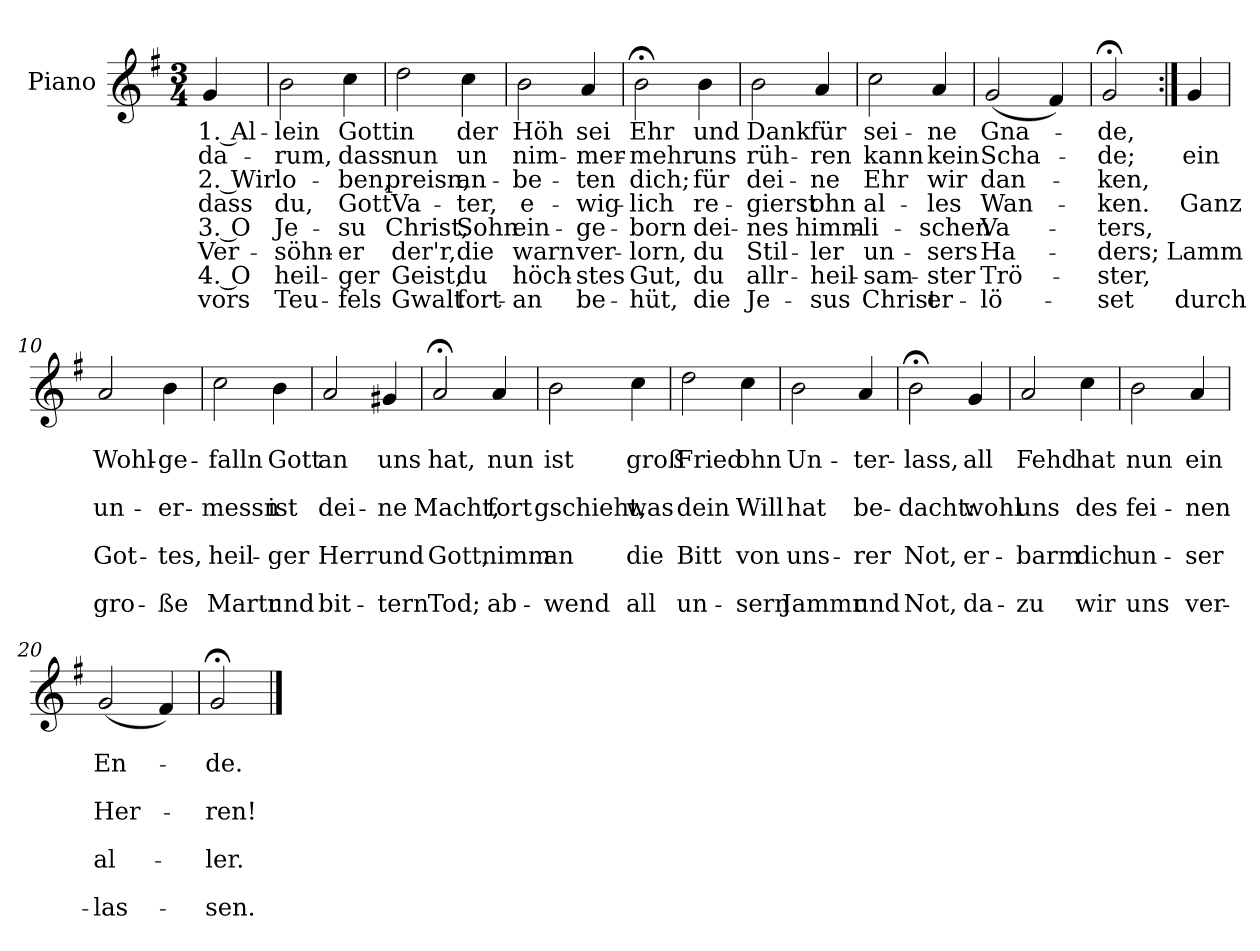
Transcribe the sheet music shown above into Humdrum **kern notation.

**kern	**text	**text	**text	**text	**text	**text	**text	**text
*part1	*part1	*part1	*part1	*part1	*part1	*part1	*part1	*part1
*staff1	*staff1	*staff1	*staff1	*staff1	*staff1	*staff1	*staff1	*staff1
*I"Piano	*	*	*	*	*	*	*	*
*I'Pno.	*	*	*	*	*	*	*	*
*clefG2	*	*	*	*	*	*	*	*
*k[f#]	*	*	*	*	*	*	*	*
*M3/4	*	*	*	*	*	*	*	*
=	=	=	=	=	=	=	=	=
!	!LO:LY:b	!LO:LY:b	!LO:LY:b	!LO:LY:b	!LO:LY:b	!LO:LY:b	!LO:LY:b	!LO:LY:b
4g/	1. Al-	da-	2. Wir	dass	3. O	Ver-	4. O	vors
=1	=1	=1	=1	=1	=1	=1	=1	=1
!	!LO:LY:b	!LO:LY:b	!LO:LY:b	!LO:LY:b	!LO:LY:b	!LO:LY:b	!LO:LY:b	!LO:LY:b
2b\	-lein	-rum,	lo-	du,	Je-	-söhn-	heil-	Teu-
!	!LO:LY:b	!LO:LY:b	!LO:LY:b	!LO:LY:b	!LO:LY:b	!LO:LY:b	!LO:LY:b	!LO:LY:b
4cc\	Gott	dass	-ben,	Gott	-su	-er	-ger	-fels
=2	=2	=2	=2	=2	=2	=2	=2	=2
!	!LO:LY:b	!LO:LY:b	!LO:LY:b	!LO:LY:b	!LO:LY:b	!LO:LY:b	!LO:LY:b	!LO:LY:b
2dd\	in	nun	preisn,	Va-	Christ,	der'r,	Geist,	Gwalt
!	!LO:LY:b	!LO:LY:b	!LO:LY:b	!LO:LY:b	!LO:LY:b	!LO:LY:b	!LO:LY:b	!LO:LY:b
4cc\	der	un	an-	-ter,	Sohn	die	du	fort-
=3	=3	=3	=3	=3	=3	=3	=3	=3
!	!LO:LY:b	!LO:LY:b	!LO:LY:b	!LO:LY:b	!LO:LY:b	!LO:LY:b	!LO:LY:b	!LO:LY:b
2b\	Höh	nim-	-be-	e-	ein-	warn	höch-	-an
!	!LO:LY:b	!LO:LY:b	!LO:LY:b	!LO:LY:b	!LO:LY:b	!LO:LY:b	!LO:LY:b	!LO:LY:b
4a/	sei	-mer-	-ten	-wig-	-ge-	ver-	-stes	be-
=4	=4	=4	=4	=4	=4	=4	=4	=4
!	!LO:LY:b	!LO:LY:b	!LO:LY:b	!LO:LY:b	!LO:LY:b	!LO:LY:b	!LO:LY:b	!LO:LY:b
2b;<\	Ehr	-mehr	dich;	-lich	-born	-lorn,	Gut,	-hüt,
!	!LO:LY:b	!LO:LY:b	!LO:LY:b	!LO:LY:b	!LO:LY:b	!LO:LY:b	!LO:LY:b	!LO:LY:b
4b\	und	uns	für	re-	dei-	du	du	die
=5	=5	=5	=5	=5	=5	=5	=5	=5
!	!LO:LY:b	!LO:LY:b	!LO:LY:b	!LO:LY:b	!LO:LY:b	!LO:LY:b	!LO:LY:b	!LO:LY:b
2b\	Dank	rüh-	dei-	-gierst	-nes	Stil-	allr-	Je-
!	!LO:LY:b	!LO:LY:b	!LO:LY:b	!LO:LY:b	!LO:LY:b	!LO:LY:b	!LO:LY:b	!LO:LY:b
4a/	für	-ren	-ne	ohn	himm-	-ler	-heil-	-sus
=6	=6	=6	=6	=6	=6	=6	=6	=6
!	!LO:LY:b	!LO:LY:b	!LO:LY:b	!LO:LY:b	!LO:LY:b	!LO:LY:b	!LO:LY:b	!LO:LY:b
2cc\	sei-	kann	Ehr	al-	-li-	un-	-sam-	Christ
!	!LO:LY:b	!LO:LY:b	!LO:LY:b	!LO:LY:b	!LO:LY:b	!LO:LY:b	!LO:LY:b	!LO:LY:b
4a/	-ne	kein	wir	-les	-schen	-sers	-ster	er-
=7	=7	=7	=7	=7	=7	=7	=7	=7
!	!LO:LY:b	!LO:LY:b	!LO:LY:b	!LO:LY:b	!LO:LY:b	!LO:LY:b	!LO:LY:b	!LO:LY:b
(<2g/	Gna-	Scha-	dan-	Wan-	Va-	Ha-	Trö-	-lö-
4f#/)	.	.	.	.	.	.	.	.
=8	=8	=8	=8	=8	=8	=8	=8	=8
!	!LO:LY:b	!LO:LY:b	!LO:LY:b	!LO:LY:b	!LO:LY:b	!LO:LY:b	!LO:LY:b	!LO:LY:b
2g;</	-de,	-de;	-ken,	-ken.	-ters,	-ders;	-ster,	-set
!!LO:LB:g=z
=9:|!	=9:|!	=9:|!	=9:|!	=9:|!	=9:|!	=9:|!	=9:|!	=9:|!
!	!	!LO:LY:b	!	!LO:LY:b	!	!LO:LY:b	!	!LO:LY:b
4g/	.	ein	.	Ganz	.	Lamm	.	durch
=10	=10	=10	=10	=10	=10	=10	=10	=10
!	!	!LO:LY:b	!	!LO:LY:b	!	!LO:LY:b	!	!LO:LY:b
2a/	.	Wohl-	.	un-	.	Got-	.	gro-
!	!	!LO:LY:b	!	!LO:LY:b	!	!LO:LY:b	!	!LO:LY:b
4b\	.	-ge-	.	-er-	.	-tes,	.	-ße
=11	=11	=11	=11	=11	=11	=11	=11	=11
!	!	!LO:LY:b	!	!LO:LY:b	!	!LO:LY:b	!	!LO:LY:b
2cc\	.	-falln	.	-messn	.	heil-	.	Martr
!	!	!LO:LY:b	!	!LO:LY:b	!	!LO:LY:b	!	!LO:LY:b
4b\	.	Gott	.	ist	.	-ger	.	und
=12	=12	=12	=12	=12	=12	=12	=12	=12
!	!	!LO:LY:b	!	!LO:LY:b	!	!LO:LY:b	!	!LO:LY:b
2a/	.	an	.	dei-	.	Herr	.	bit-
!	!	!LO:LY:b	!	!LO:LY:b	!	!LO:LY:b	!	!LO:LY:b
4g#X/	.	uns	.	-ne	.	und	.	-tern
=13	=13	=13	=13	=13	=13	=13	=13	=13
!	!	!LO:LY:b	!	!LO:LY:b	!	!LO:LY:b	!	!LO:LY:b
2a;</	.	hat,	.	Macht,	.	Gott,	.	Tod;
!	!	!LO:LY:b	!	!LO:LY:b	!	!LO:LY:b	!	!LO:LY:b
4a/	.	nun	.	fort	.	nimm	.	ab-
=14	=14	=14	=14	=14	=14	=14	=14	=14
!	!	!LO:LY:b	!	!LO:LY:b	!	!LO:LY:b	!	!LO:LY:b
2b\	.	ist	.	gschieht,	.	an	.	-wend
!	!	!LO:LY:b	!	!LO:LY:b	!	!LO:LY:b	!	!LO:LY:b
4cc\	.	groß	.	was	.	die	.	all
=15	=15	=15	=15	=15	=15	=15	=15	=15
!	!	!LO:LY:b	!	!LO:LY:b	!	!LO:LY:b	!	!LO:LY:b
2dd\	.	Fried	.	dein	.	Bitt	.	un-
!	!	!LO:LY:b	!	!LO:LY:b	!	!LO:LY:b	!	!LO:LY:b
4cc\	.	ohn	.	Will	.	von	.	-sern
=16	=16	=16	=16	=16	=16	=16	=16	=16
!	!	!LO:LY:b	!	!LO:LY:b	!	!LO:LY:b	!	!LO:LY:b
2b\	.	Un-	.	hat	.	uns-	.	Jammr
!	!	!LO:LY:b	!	!LO:LY:b	!	!LO:LY:b	!	!LO:LY:b
4a/	.	-ter-	.	be-	.	-rer	.	und
!!LO:LB:g=z
=17	=17	=17	=17	=17	=17	=17	=17	=17
!	!	!LO:LY:b	!	!LO:LY:b	!	!LO:LY:b	!	!LO:LY:b
2b;<\	.	-lass,	.	-dacht:	.	Not,	.	Not,
!	!	!LO:LY:b	!	!LO:LY:b	!	!LO:LY:b	!	!LO:LY:b
4g/	.	all	.	wohl	.	er-	.	da-
=18	=18	=18	=18	=18	=18	=18	=18	=18
!	!	!LO:LY:b	!	!LO:LY:b	!	!LO:LY:b	!	!LO:LY:b
2a/	.	Fehd	.	uns	.	-barm	.	-zu
!	!	!LO:LY:b	!	!LO:LY:b	!	!LO:LY:b	!	!LO:LY:b
4cc\	.	hat	.	des	.	dich	.	wir
=19	=19	=19	=19	=19	=19	=19	=19	=19
!	!	!LO:LY:b	!	!LO:LY:b	!	!LO:LY:b	!	!LO:LY:b
2b\	.	nun	.	fei-	.	un-	.	uns
!	!	!LO:LY:b	!	!LO:LY:b	!	!LO:LY:b	!	!LO:LY:b
4a/	.	ein	.	-nen	.	-ser	.	ver-
=20	=20	=20	=20	=20	=20	=20	=20	=20
!	!	!LO:LY:b	!	!LO:LY:b	!	!LO:LY:b	!	!LO:LY:b
(<2g/	.	En-	.	Her-	.	al-	.	-las-
4f#/)	.	.	.	.	.	.	.	.
=21	=21	=21	=21	=21	=21	=21	=21	=21
!	!	!LO:LY:b	!	!LO:LY:b	!	!LO:LY:b	!	!LO:LY:b
2g;</	.	-de.	.	-ren!	.	-ler.	.	-sen.
==	==	==	==	==	==	==	==	==
*-	*-	*-	*-	*-	*-	*-	*-	*-
